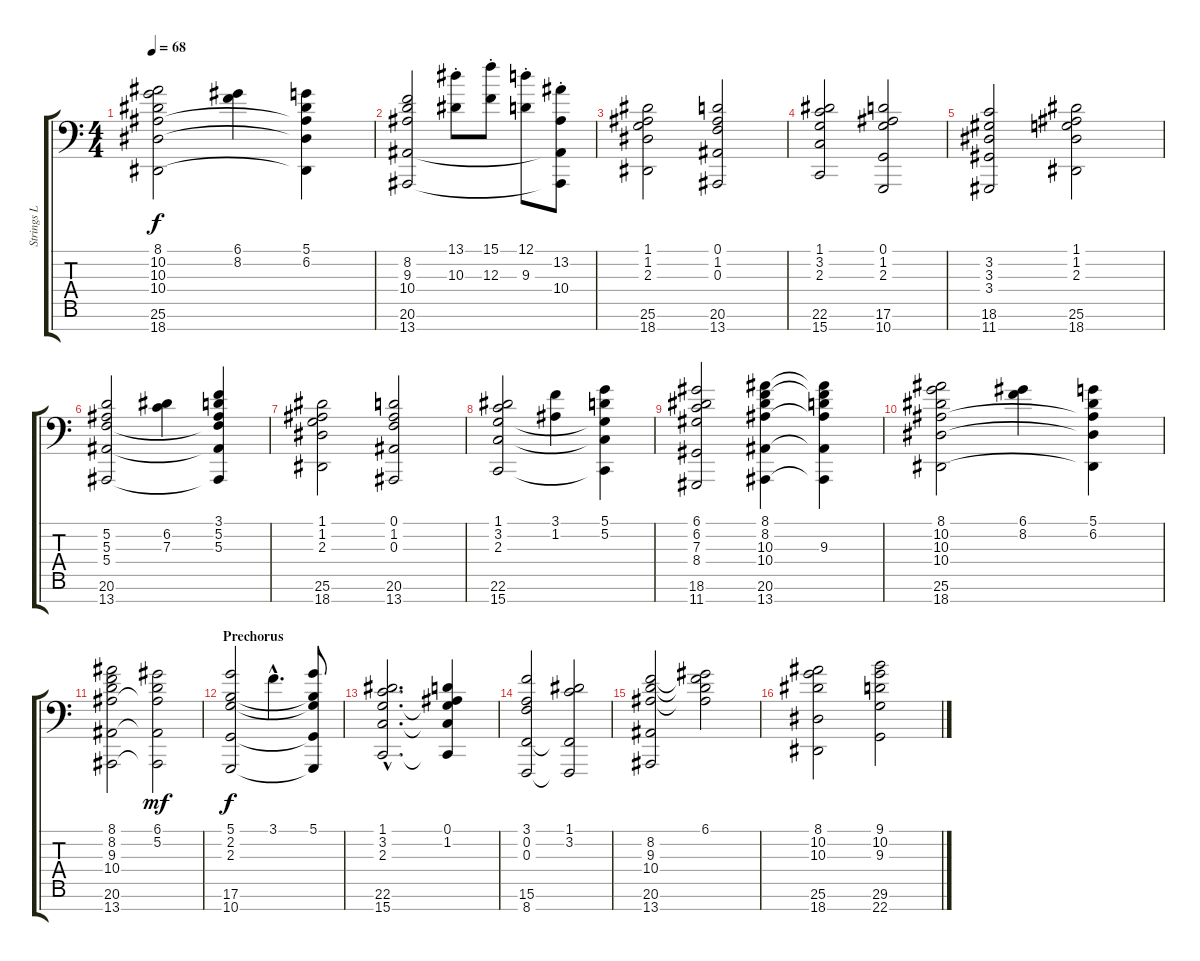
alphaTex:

\track ("Strings L" "Strings L") {instrument stringensemble2}
\staff {score tabs}
\tuning (D4 A3 F3 C3 G2 D1 A0) {hide}
\ts (4 4)
\tempo 68
\clef f4
\ks c
(8.1 10.2 10.3 10.4 25.6 18.7).2{dy f} (6.1 8.2).4 (5.1 6.2 10.4{t} 25.6{t} 18.7{t}).4 |
(8.2 9.3 10.4 20.6 13.7).2 (13.1{st} 10.3{st}).8 (15.1{st} 12.3{st}).8 (12.1{st} 9.3{st}).8 (13.2{st} 10.4{st} 20.6{t} 13.7{t}).8 |
(1.1 1.2 2.3 25.6 18.7).2 (0.1 1.2 0.3 20.6 13.7).2 |
(1.1 3.2 2.3 22.6 15.7).2 (0.1 1.2 2.3 17.6 10.7).2 |
(3.2 3.3 3.4 18.6 11.7).2 (1.1 1.2 2.3 25.6 18.7).2 |
(5.2 5.3 5.4 20.6 13.7).2 (6.2 7.3).4 (3.1 5.2 5.3 5.4{t} 20.6{t} 13.7{t}).4 |
(1.1 1.2 2.3 25.6 18.7).2 (0.1 1.2 0.3 20.6 13.7).2 |
(1.1 3.2 2.3 22.6 15.7).2 (3.1 1.2).4 (5.1 5.2 2.3{t} 22.6{t} 15.7{t}).4 |
(6.1 6.2 7.3 8.4 18.6 11.7).2 (8.1 8.2 10.3 10.4 20.6 13.7).4 (8.1{t} 8.2{t} 9.3 10.4{t} 20.6{t} 13.7{t}).4 |
(8.1 10.2 10.3 10.4 25.6 18.7).2 (6.1 8.2).4 (5.1 6.2 10.4{t} 25.6{t} 18.7{t}).4 |
(8.1 8.2 9.3 10.4 20.6 13.7).2 (6.1 5.2 10.4{t} 20.6{t} 13.7{t}).2{dy mf} |
\section ("" "Prechorus")
(5.1 2.2 2.3 17.6 10.7).2{dy f} 3.1{hac}.4{d} (5.1 2.2{t} 2.3{t} 17.6{t} 10.7{t}).8 |
(1.1{hac} 3.2{hac} 2.3{hac} 22.6{hac} 15.7{hac}).2{d} (0.1 1.2 2.3{t} 22.6{t} 15.7{t}).4 |
(3.1 0.2 0.3 15.6 8.7).2 (1.1 3.2 15.6{t} 8.7{t}).2 |
(8.2 9.3 10.4 20.6 13.7).2 (6.1 8.2{t} 9.3{t} 10.4{t}).2 |
(8.1 10.2 10.3 25.6 18.7).2 (9.1 10.2 9.3 29.6 22.7).2
